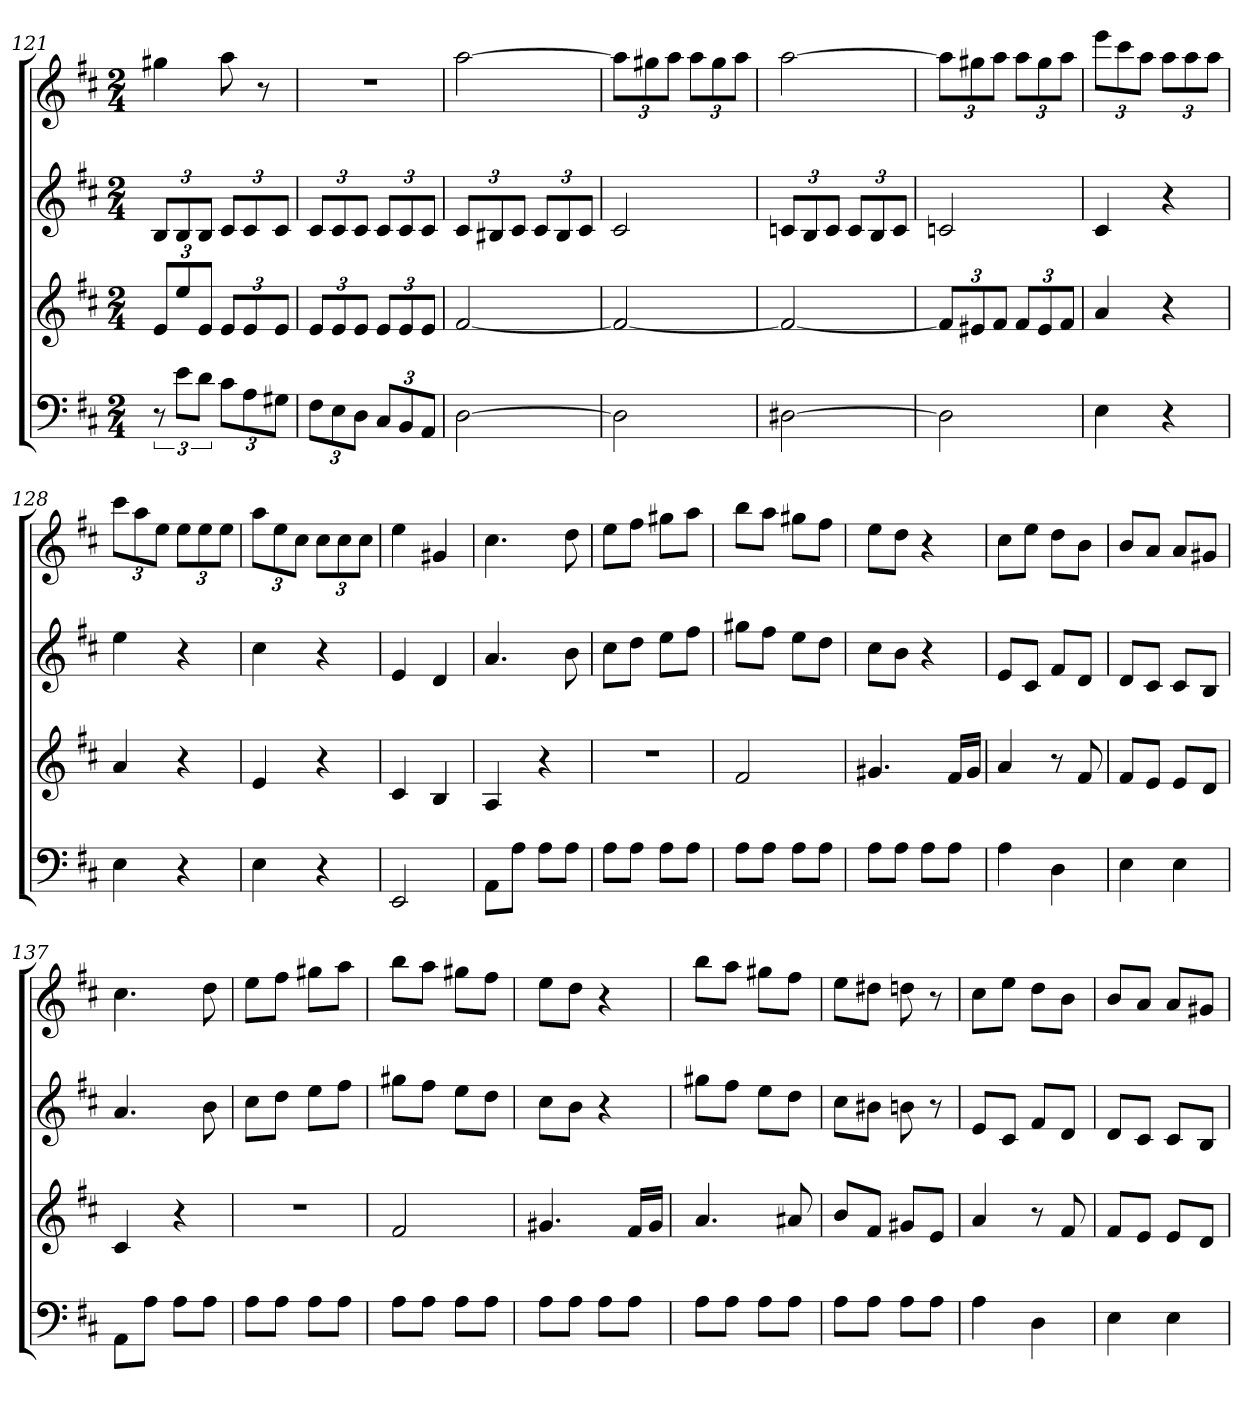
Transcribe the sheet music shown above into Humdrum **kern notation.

**kern	**kern	**kern	**kern
*part4	*part3	*part2	*part1
*staff4	*staff3	*staff2	*staff1
*k[f#c#]	*k[f#c#]	*k[f#c#]	*k[f#c#]
*D:	*D:	*D:	*D:
*M2/4	*M2/4	*M2/4	*M2/4
=121	=121	=121	=121
12r	12eL	12BL	4gg#X
12eL	12ee	12B	.
12dJ	12eJ	12BJ	.
12c#L	12eL	12c#L	8aa
12A	12e	12c#	.
.	.	.	8r
12G#XJ	12eJ	12c#J	.
=122	=122	=122	=122
12F#L	12eL	12c#L	2r
12E	12e	12c#	.
12DJ	12eJ	12c#J	.
12C#L	12eL	12c#L	.
12BB	12e	12c#	.
12AAJ	12eJ	12c#J	.
=123	=123	=123	=123
[2D	[2f#	12c#L	[2aa
.	.	12B#X	.
.	.	12c#J	.
.	.	12c#L	.
.	.	12B#	.
.	.	12c#J	.
=124	=124	=124	=124
2D]	2f#_	2c#	12aaL]
.	.	.	12gg#X
.	.	.	12aaJ
.	.	.	12aaL
.	.	.	12gg#
.	.	.	12aaJ
=125	=125	=125	=125
[2D#X	2f#_	12cnL	[2aa
.	.	12B	.
.	.	12cJ	.
.	.	12cL	.
.	.	12B	.
.	.	12cJ	.
=126	=126	=126	=126
2D#]	12f#L]	2cn	12aaL]
.	12e#X	.	12gg#X
.	12f#J	.	12aaJ
.	12f#L	.	12aaL
.	12e#	.	12gg#
.	12f#J	.	12aaJ
=127	=127	=127	=127
4E	4a	4c#	12eeeL
.	.	.	12ccc#
.	.	.	12aaJ
4r	4r	4r	12aaL
.	.	.	12aa
.	.	.	12aaJ
=128	=128	=128	=128
4E	4a	4ee	12ccc#L
.	.	.	12aa
.	.	.	12eeJ
4r	4r	4r	12eeL
.	.	.	12ee
.	.	.	12eeJ
=129	=129	=129	=129
4E	4e	4cc#	12aaL
.	.	.	12ee
.	.	.	12cc#J
4r	4r	4r	12cc#L
.	.	.	12cc#
.	.	.	12cc#J
=130	=130	=130	=130
2EE	4c#	4e	4ee
.	4B	4d	4g#X
=131	=131	=131	=131
8AAL	4A	4.a	4.cc#
8AJ	.	.	.
8AL	4r	.	.
8AJ	.	8b	8dd
=132	=132	=132	=132
8AL	2r	8cc#L	8eeL
8AJ	.	8ddJ	8ff#J
8AL	.	8eeL	8gg#XL
8AJ	.	8ff#J	8aaJ
=133	=133	=133	=133
8AL	2f#	8gg#XL	8bbL
8AJ	.	8ff#J	8aaJ
8AL	.	8eeL	8gg#XL
8AJ	.	8ddJ	8ff#J
=134	=134	=134	=134
8AL	4.g#X	8cc#L	8eeL
8AJ	.	8bJ	8ddJ
8AL	.	4r	4r
8AJ	16f#LL	.	.
.	16g#JJ	.	.
=135	=135	=135	=135
4A	4a	8eL	8cc#L
.	.	8c#J	8eeJ
4D	8r	8f#L	8ddL
.	8f#	8dJ	8bJ
=136	=136	=136	=136
4E	8f#L	8dL	8bL
.	8eJ	8c#J	8aJ
4E	8eL	8c#L	8aL
.	8dJ	8BJ	8g#XJ
=137	=137	=137	=137
8AAL	4c#	4.a	4.cc#
8AJ	.	.	.
8AL	4r	.	.
8AJ	.	8b	8dd
=138	=138	=138	=138
8AL	2r	8cc#L	8eeL
8AJ	.	8ddJ	8ff#J
8AL	.	8eeL	8gg#XL
8AJ	.	8ff#J	8aaJ
=139	=139	=139	=139
8AL	2f#	8gg#XL	8bbL
8AJ	.	8ff#J	8aaJ
8AL	.	8eeL	8gg#XL
8AJ	.	8ddJ	8ff#J
=140	=140	=140	=140
8AL	4.g#X	8cc#L	8eeL
8AJ	.	8bJ	8ddJ
8AL	.	4r	4r
8AJ	16f#LL	.	.
.	16g#JJ	.	.
=141	=141	=141	=141
8AL	4.a	8gg#XL	8bbL
8AJ	.	8ff#J	8aaJ
8AL	.	8eeL	8gg#XL
8AJ	8a#X	8ddJ	8ff#J
=142	=142	=142	=142
8AL	8bL	8cc#L	8eeL
8AJ	8f#J	8b#XJ	8dd#XJ
8AL	8g#XL	8bn	8ddn
8AJ	8eJ	8r	8r
=143	=143	=143	=143
4A	4a	8eL	8cc#L
.	.	8c#J	8eeJ
4D	8r	8f#L	8ddL
.	8f#	8dJ	8bJ
=144	=144	=144	=144
4E	8f#L	8dL	8bL
.	8eJ	8c#J	8aJ
4E	8eL	8c#L	8aL
.	8dJ	8BJ	8g#XJ
=	=	=	=
*-	*-	*-	*-
